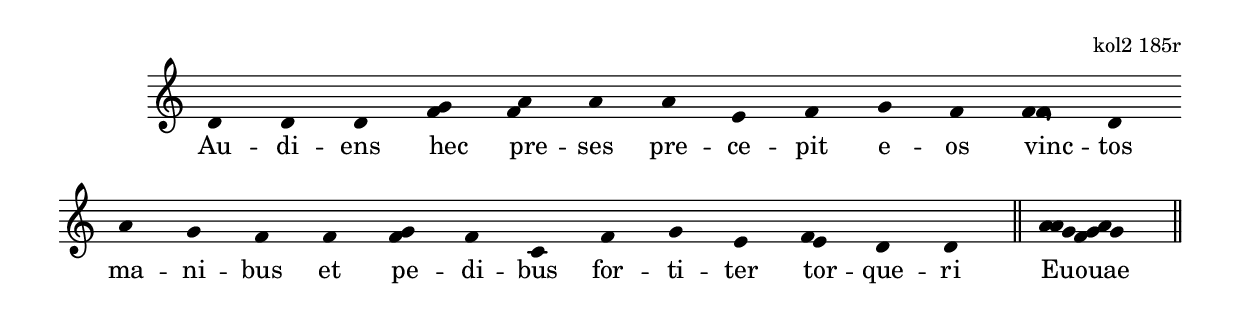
\version "2.19.32"

\include "../lib/synopsis.ily"

\score {
  \transpose c c' {
    \plainchant
    d d d \bar "" \melisma { f g } \bar "" \melisma { f a } a \bar "" a e f \bar "" g f \bar ""
    \melisma { f \strophicus f } d \bar "" a g f \bar "" f \bar "" \melisma { f g } f c \bar ""
    f g e \bar "" \melisma { f e } d d \bar "||"

    \melisma { a a g f g a g } \bar "||"
  }
  \addlyrics {
    Au -- di -- ens hec pre -- ses pre -- ce -- pit e -- os
    vinc -- tos ma -- ni -- bus et pe -- di -- bus
    for -- ti -- ter tor -- que -- ri

    Euouae
  }
  \header {
    fontes = "kol2 185r"
  }
}
